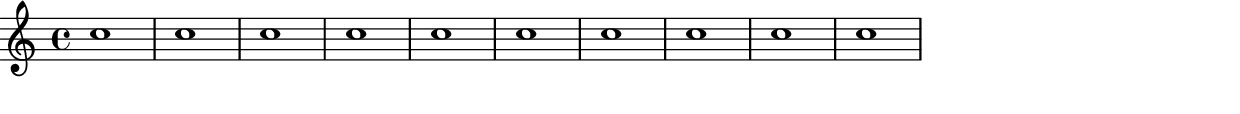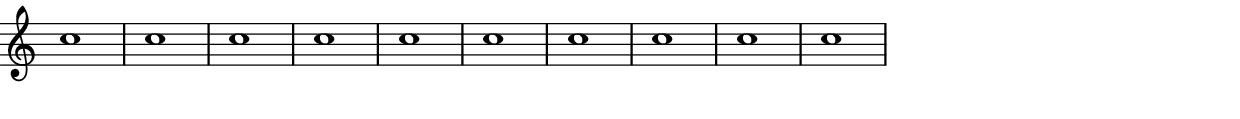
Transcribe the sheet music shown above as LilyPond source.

%% Generated by lilypond-book.py
%% Options: [exampleindent=10.16\mm,indent=0\mm,line-width=160\mm]
\include "lilypond-book-preamble.ly"


% ****************************************************************
% Start cut-&-pastable-section
% ****************************************************************



\paper {
  indent = 0\mm
  line-width = 160\mm
  % offset the left padding, also add 1mm as lilypond creates cropped
  % images with a little space on the right
  line-width = #(- line-width (* mm  3.000000) (* mm 1))
}

\layout {
  
}





% ****************************************************************
% ly snippet:
% ****************************************************************
\sourcefilename "/home/karlin/lilypond-git/input/regression/spacing-ragged-last.ly"
\sourcefileline 0
\version "2.19.21"

\header {

  texidoc = "If @code{ragged-last} is set, the systems are broken
    similar to paragraph formatting in text: the last line is
    unjustified. "

}

\layout{
  ragged-last = ##t
}

\relative \new Staff { \repeat unfold 20 { c''1 } }




% ****************************************************************
% end ly snippet
% ****************************************************************
